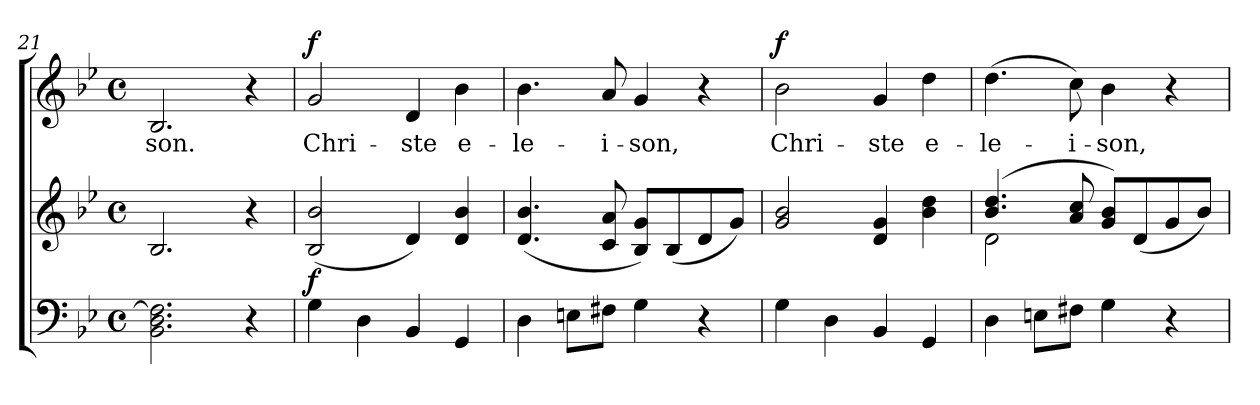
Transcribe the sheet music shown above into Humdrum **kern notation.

**kern	**kern	**dynam	**kern	**text	**dynam
*part2	*part2	*part2	*part1	*part1	*part1
*staff3	*staff2	*staff2/3	*staff1	*staff1	*staff1
*clefF4	*clefG2	*	*clefG2	*	*
*k[b-e-]	*k[b-e-]	*	*k[b-e-]	*	*
*B-:	*B-:	*	*B-:	*	*
*M4/4	*M4/4	*	*M4/4	*	*
*met(c)	*met(c)	*	*met(c)	*	*
=21	=21	=21	=21	=21	=21
!	!	!	!	!LO:LY:b	!
2.BB-\ 2.D\ 2.F\]	2.B-/	.	2.B-/	-son.	.
4r	4r	.	4r	.	.
!!LO:LB:g=z
=22	=22	=22	=22	=22	=22
!	!	!LO:DY:b	!	!LO:LY:b	!LO:DY:a
4G\	(<2B-/ 2b-/	f	2g/	Chri-	f
4D\	.	.	.	.	.
!	!	!	!	!LO:LY:b	!
4BB-/	4d/)	.	4d/	-ste	.
!	!	!	!	!LO:LY:b	!
4GG/	4d/ 4b-/	.	4b-\	e-	.
=23	=23	=23	=23	=23	=23
!	!	!	!	!LO:LY:b	!
4D\	(<4.d/ 4.b-/	.	4.b-\	-le-	.
8En\L	.	.	.	.	.
!	!	!	!	!LO:LY:b	!
8F#X\J	8c/ 8a/	.	8a/	-i-	.
!	!	!	!	!LO:LY:b	!
4G\	8B-/ 8g/L)	.	4g/	-son,	.
.	(<8B-/	.	.	.	.
4r	8d/	.	4r	.	.
.	8g/J)	.	.	.	.
=24	=24	=24	=24	=24	=24
!	!	!	!	!LO:LY:b	!LO:DY:a
4G\	2g/ 2b-/	.	2b-\	Chri-	f
4D\	.	.	.	.	.
!	!	!	!	!LO:LY:b	!
4BB-/	4d/ 4g/	.	4g/	-ste	.
!	!	!	!	!LO:LY:b	!
4GG/	4b-\ 4dd\	.	4dd\	e-	.
=25	=25	=25	=25	=25	=25
*	*^	*	*	*	*
!	!	!	!	!	!LO:LY:b	!
4D\	(<4.b-/ 4.dd/	2d\	.	(>4.dd\	-le-	.
8En\L	.	.	.	.	.	.
!	!	!	!	!	!LO:LY:b	!
8F#X\J	8a/ 8cc/	.	.	8cc\)	-i-	.
!	!	!	!	!	!LO:LY:b	!
4G\	8g/ 8b-/L)	2ryy	.	4b-\	-son,	.
.	(<8d/	.	.	.	.	.
4r	8g/	.	.	4r	.	.
.	8b-/J)	.	.	.	.	.
*	*v	*v	*	*	*	*
=	=	=	=	=	=
*-	*-	*-	*-	*-	*-
